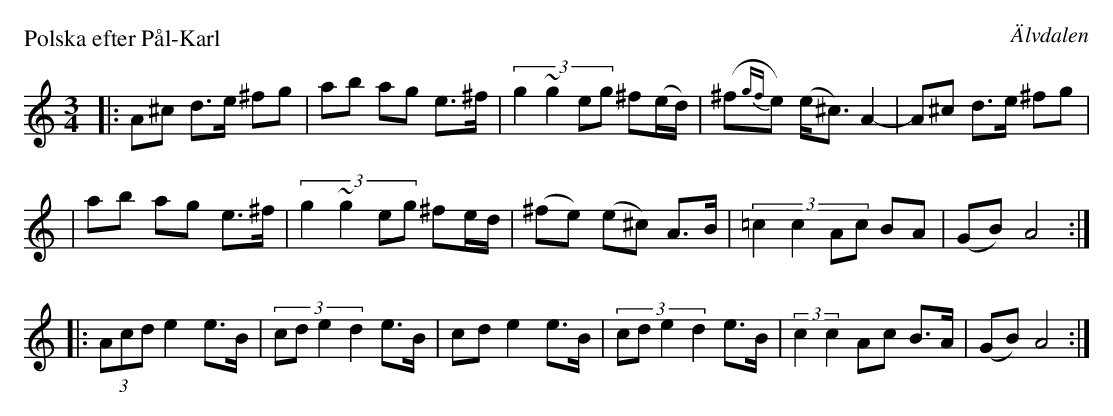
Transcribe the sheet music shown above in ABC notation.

X:1
P: Polska efter P\aal-Karl
O: \"Alvdalen
M: 3/4
L: 1/8
K: Am
|: A^c d>e ^fg \
| ab ag e>^f \
| (3:2:4g2 ~g2 eg ^f(e/d/) \
| (^f{gf}e)  (e<^c) A2- \
| A^c d>e ^fg |
| ab ag e>^f \
| (3:2:4g2 ~g2 eg ^fe/d/ \
| (^fe) (e^c) A>B \
| (3:2:4=c2 c2 Ac BA \
| (GB) A4 :|
|: (3Acd e2 e>B \
| (3:2:4cd e2 d2 e>B \
| cd e2 e>B \
| (3:2:4cd e2 d2 e>B \
| (3:2:2c2 c2 Ac B>A \
| (GB) A4 :|
